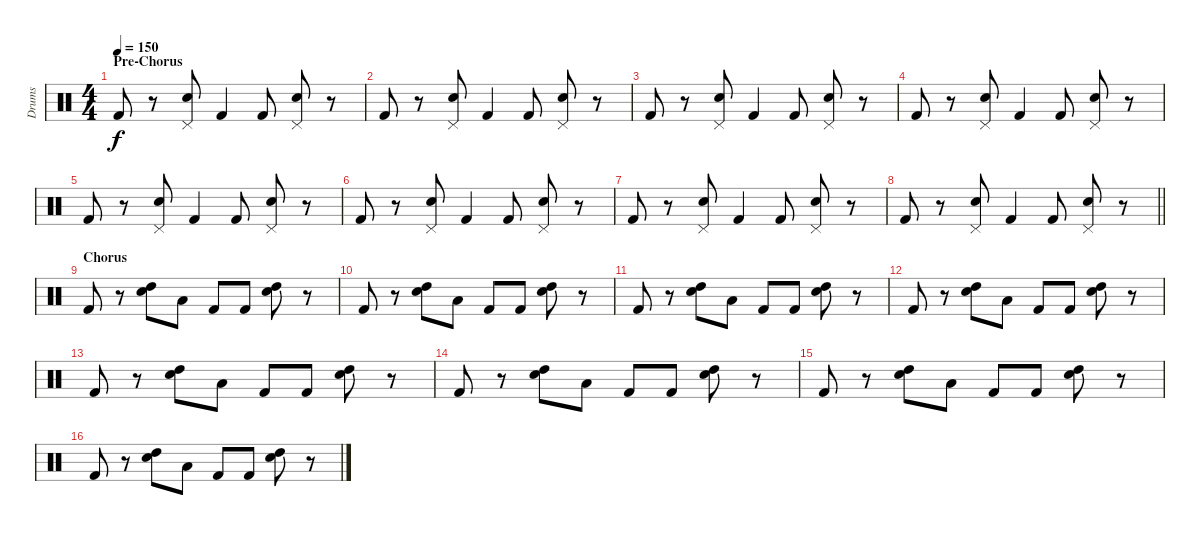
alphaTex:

\track ("Drums" "Drums") {instrument percussion}
\staff {score}
\articulation defaults
\ts (4 4)
\section ("" "Pre-Chorus")
\tempo 150
\clef neutral
\ks c "Kick (hit) 2".8{dy f}
r.8 ("Pedal Hi-Hat (hit)" "Electric Snare (hit)").8 "Kick (hit) 2".4 "Kick (hit) 2".8 ("Pedal Hi-Hat (hit)" "Electric Snare (hit)").8 r.8 |
"Kick (hit) 2".8 r.8 ("Pedal Hi-Hat (hit)" "Electric Snare (hit)").8 "Kick (hit) 2".4 "Kick (hit) 2".8 ("Pedal Hi-Hat (hit)" "Electric Snare (hit)").8 r.8 |
"Kick (hit) 2".8 r.8 ("Pedal Hi-Hat (hit)" "Electric Snare (hit)").8 "Kick (hit) 2".4 "Kick (hit) 2".8 ("Pedal Hi-Hat (hit)" "Electric Snare (hit)").8 r.8 |
"Kick (hit) 2".8 r.8 ("Pedal Hi-Hat (hit)" "Electric Snare (hit)").8 "Kick (hit) 2".4 "Kick (hit) 2".8 ("Pedal Hi-Hat (hit)" "Electric Snare (hit)").8 r.8 |
"Kick (hit) 2".8 r.8 ("Pedal Hi-Hat (hit)" "Electric Snare (hit)").8 "Kick (hit) 2".4 "Kick (hit) 2".8 ("Pedal Hi-Hat (hit)" "Electric Snare (hit)").8 r.8 |
"Kick (hit) 2".8 r.8 ("Pedal Hi-Hat (hit)" "Electric Snare (hit)").8 "Kick (hit) 2".4 "Kick (hit) 2".8 ("Pedal Hi-Hat (hit)" "Electric Snare (hit)").8 r.8 |
"Kick (hit) 2".8 r.8 ("Pedal Hi-Hat (hit)" "Electric Snare (hit)").8 "Kick (hit) 2".4 "Kick (hit) 2".8 ("Pedal Hi-Hat (hit)" "Electric Snare (hit)").8 r.8 |
\barLineRight lightlight "Kick (hit) 2".8
r.8 ("Pedal Hi-Hat (hit)" "Electric Snare (hit)").8 "Kick (hit) 2".4 "Kick (hit) 2".8 ("Pedal Hi-Hat (hit)" "Electric Snare (hit)").8 r.8 |
\section ("" "Chorus")
"Kick (hit) 2".8 r.8 ("Electric Snare (hit)" "High Tom (hit)").8 "Low Tom (hit)".8 "Kick (hit) 2".8 "Kick (hit) 2".8 ("Electric Snare (hit)" "High Tom (hit)").8 r.8 |
"Kick (hit) 2".8 r.8 ("Electric Snare (hit)" "High Tom (hit)").8 "Low Tom (hit)".8 "Kick (hit) 2".8 "Kick (hit) 2".8 ("Electric Snare (hit)" "High Tom (hit)").8 r.8 |
"Kick (hit) 2".8 r.8 ("Electric Snare (hit)" "High Tom (hit)").8 "Low Tom (hit)".8 "Kick (hit) 2".8 "Kick (hit) 2".8 ("Electric Snare (hit)" "High Tom (hit)").8 r.8 |
"Kick (hit) 2".8 r.8 ("Electric Snare (hit)" "High Tom (hit)").8 "Low Tom (hit)".8 "Kick (hit) 2".8 "Kick (hit) 2".8 ("Electric Snare (hit)" "High Tom (hit)").8 r.8 |
"Kick (hit) 2".8 r.8 ("Electric Snare (hit)" "High Tom (hit)").8 "Low Tom (hit)".8 "Kick (hit) 2".8 "Kick (hit) 2".8 ("Electric Snare (hit)" "High Tom (hit)").8 r.8 |
"Kick (hit) 2".8 r.8 ("Electric Snare (hit)" "High Tom (hit)").8 "Low Tom (hit)".8 "Kick (hit) 2".8 "Kick (hit) 2".8 ("Electric Snare (hit)" "High Tom (hit)").8 r.8 |
"Kick (hit) 2".8 r.8 ("Electric Snare (hit)" "High Tom (hit)").8 "Low Tom (hit)".8 "Kick (hit) 2".8 "Kick (hit) 2".8 ("Electric Snare (hit)" "High Tom (hit)").8 r.8 |
"Kick (hit) 2".8 r.8 ("Electric Snare (hit)" "High Tom (hit)").8 "Low Tom (hit)".8 "Kick (hit) 2".8 "Kick (hit) 2".8 ("Electric Snare (hit)" "High Tom (hit)").8 r.8
